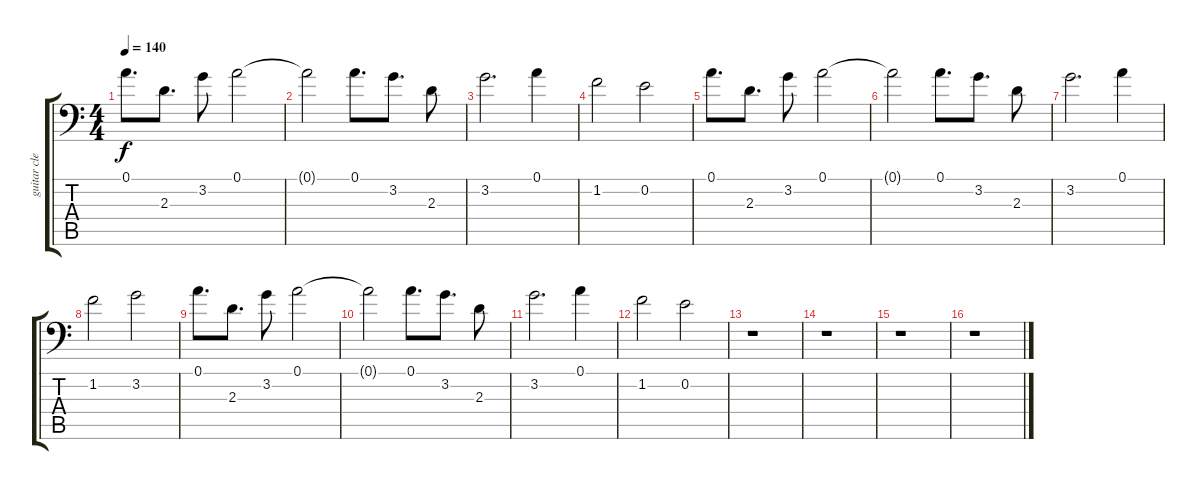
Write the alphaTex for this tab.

\track ("guitar clean" "guitar cle") {instrument electricguitarclean}
\staff {score tabs}
\tuning (A3 E3 C3 G2 D2 G1) {hide}
\ts (4 4)
\tempo 140
\clef f4
\ks c
0.1.8{d dy f} 2.3.8{d} 3.2.8 0.1.2 |
0.1{t}.2 0.1.8{d} 3.2.8{d} 2.3.8 |
3.2.2{d} 0.1.4 |
1.2.2 0.2.2 |
0.1.8{d} 2.3.8{d} 3.2.8 0.1.2 |
0.1{t}.2 0.1.8{d} 3.2.8{d} 2.3.8 |
3.2.2{d} 0.1.4 |
1.2.2 3.2.2 |
0.1.8{d} 2.3.8{d} 3.2.8 0.1.2 |
0.1{t}.2 0.1.8{d} 3.2.8{d} 2.3.8 |
3.2.2{d} 0.1.4 |
1.2.2 0.2.2 |
r.1 |
r.1 |
r.1 |
r.1
